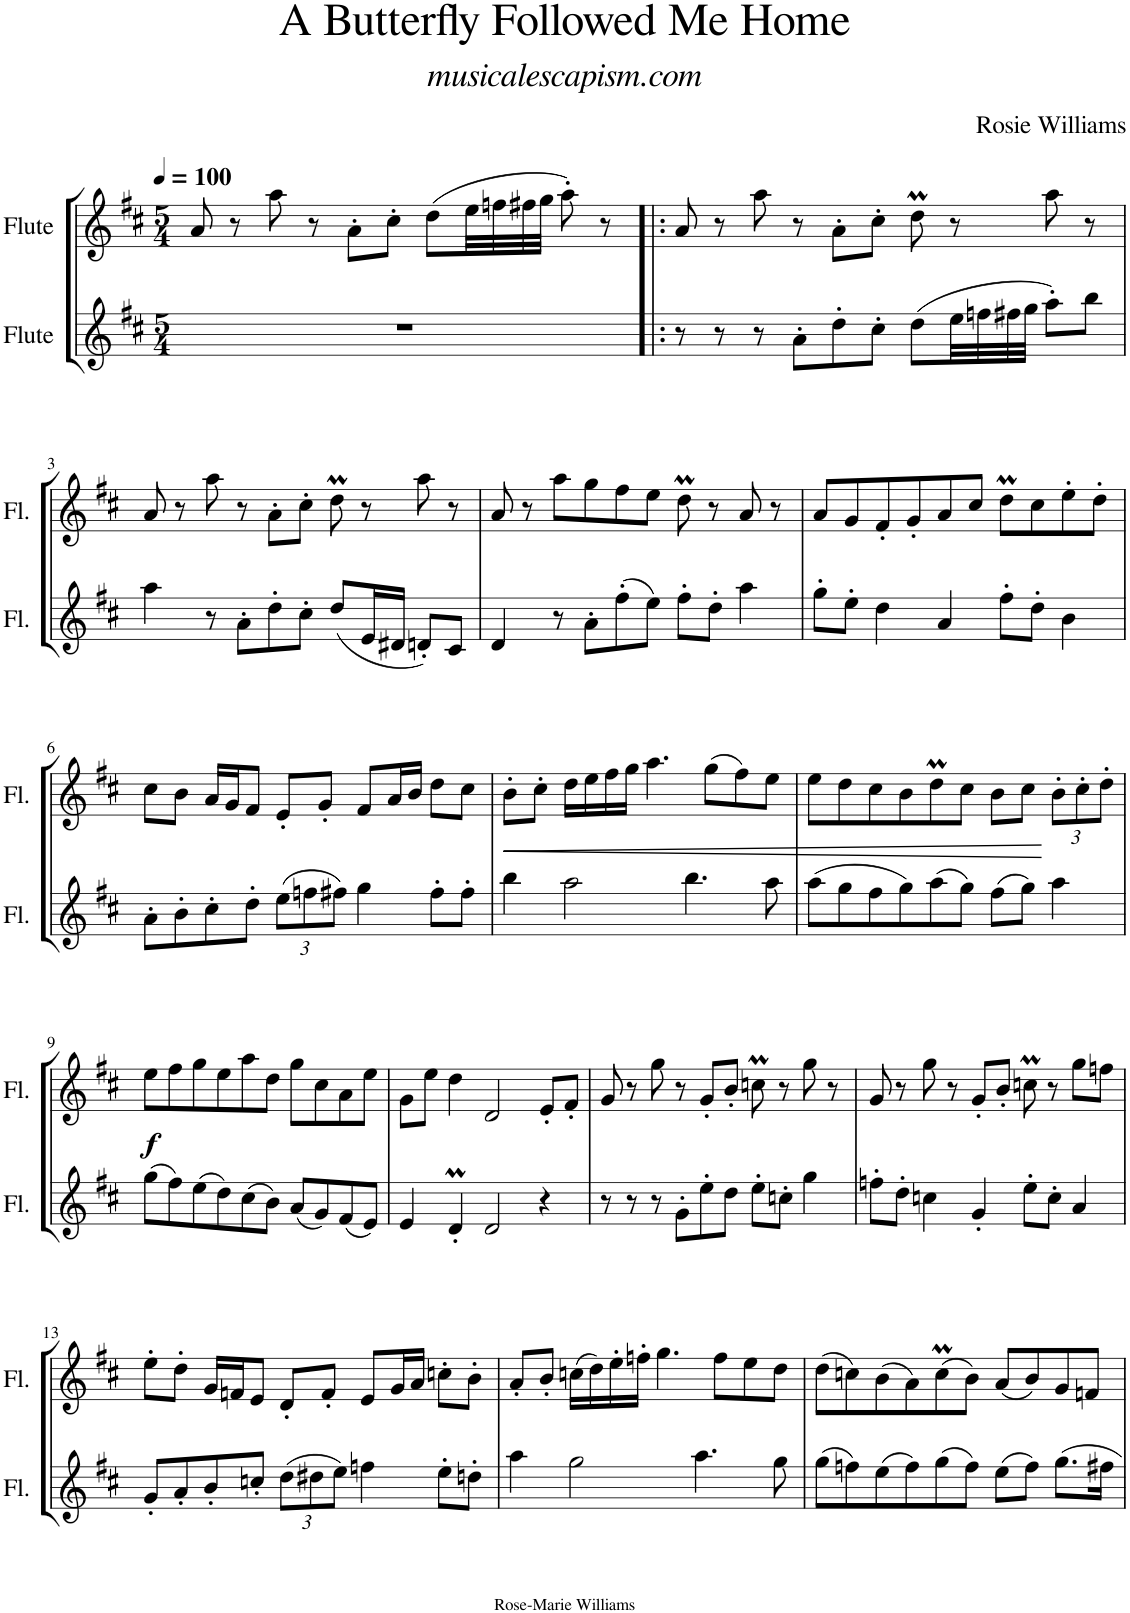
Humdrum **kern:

**kern	**kern	**dynam
*part2	*part1	*part1
*staff2	*staff1	*staff1
*I"Flute	*I"Flute	*
*I'Fl.	*I'Fl.	*
*clefG2	*clefG2	*
*k[f#c#]	*k[f#c#]	*
*M5/4	*M5/4	*
*MM100	*MM100	*
=1	=1	=1
4%5r	8a/	.
.	8r	.
.	8aa\	.
.	8r	.
.	8a'\L	.
.	8cc#'\J	.
.	(>8dd\L	.
.	32ee\LL	.
.	32ffn\	.
.	32ff#X\	.
.	32gg\JJJ	.
.	8aa'\)	.
.	8r	.
=2!|:	=2!|:	=2!|:
8r	8a/	.
8r	8r	.
8r	8aa\	.
8a'\L	8r	.
8dd'\	8a'\L	.
8cc#'\J	8cc#'\J	.
(>8dd\L	8ddM\	.
32ee\LL	8r	.
32ffn\	.	.
32ff#X\	.	.
32gg\JJJ	.	.
8aa'\L)	8aa\	.
8bb\J	8r	.
!!LO:LB:g=z
=3	=3	=3
4aa\	8a/	.
.	8r	.
8r	8aa\	.
8a'\L	8r	.
8dd'\	8a'\L	.
8cc#'\J	8cc#'\J	.
(<8dd/L	8ddM\	.
16e/L	8r	.
16d#X/JJ	.	.
8dn'/L)	8aa\	.
8c#/J	8r	.
=4	=4	=4
4d/	8a/	.
.	8r	.
8r	8aa\L	.
8a'\L	8gg\	.
(>8ff#'\	8ff#\	.
8ee\J)	8ee\J	.
8ff#'\L	8ddM\	.
8dd'\J	8r	.
4aa\	8a/	.
.	8r	.
=5	=5	=5
8gg'\L	8a/L	.
8ee'\J	8g/	.
4dd\	8f#'/	.
.	8g'/	.
4a/	8a/	.
.	8cc#/J	.
8ff#'\L	8ddM\L	.
8dd'\J	8cc#\	.
4b\	8ee'\	.
.	8dd'\J	.
!!LO:LB:g=z
=6	=6	=6
8a'\L	8cc#\L	.
8b'\	8b\J	.
8cc#'\	16a/LL	.
.	16g/J	.
8dd'\J	8f#/J	.
*Xbrackettup	*	*
(>12ee\L	8e'/L	.
12ffn\	.	.
.	8g'/J	.
12ff#X\J)	.	.
4gg\	8f#/L	.
.	16a/L	.
.	16b/JJ	.
8ff#'\L	8dd\L	.
8ff#'\J	8cc#\J	.
=7	=7	=7
!	!	!LO:HP:b
4bb\	8b'\L	<
.	8cc#'\J	.
2aa\	16dd\LL	.
.	16ee\	.
.	16ff#\	.
.	16gg\JJ	.
.	4.aa\	.
4.bb\	.	.
.	(>8gg\L	.
.	8ff#\)	.
8aa\	8ee\J	.
=8	=8	=8
(>8aa\L	8ee\L	.
8gg\	8dd\	.
8ff#\	8cc#\	.
8gg\)	8b\	.
(>8aa\	8ddM\	.
8gg\J)	8cc#\J	.
(>8ff#\L	8b\L	.
8gg\J)	8cc#\J	.
*	*Xbrackettup	*
4aa\	12b'\L	[
.	12cc#'\	.
.	12dd'\J	.
!!LO:LB:g=z
=9	=9	=9
!	!	!LO:DY:b
(>8gg\L	8ee\L	f
8ff#\)	8ff#\	.
(>8ee\	8gg\	.
8dd\)	8ee\	.
(>8cc#\	8aa\	.
8b\J)	8dd\J	.
(<8a/L	8gg\L	.
8g/)	8cc#\	.
(<8f#/	8a\	.
8e/J)	8ee\J	.
=10	=10	=10
4e/	8g\L	.
.	8ee\J	.
4dM'/	4dd\	.
2d/	2d/	.
4r	8e'/L	.
.	8f#'/J	.
=11	=11	=11
8r	8g/	.
8r	8r	.
8r	8gg\	.
8g'\L	8r	.
8ee'\	8g'/L	.
8dd\J	8b'/J	.
8ee'\L	8ccnM\	.
8ccn'\J	8r	.
4gg\	8gg\	.
.	8r	.
=12	=12	=12
8ffn'\L	8g/	.
8dd'\J	8r	.
4ccn\	8gg\	.
.	8r	.
4g'/	8g'/L	.
.	8b'/J	.
8ee'\L	8ccnM\	.
8cc'\J	8r	.
4a/	8gg\L	.
.	8ffn\J	.
!!LO:LB:g=z
=13	=13	=13
8g'/L	8ee'\L	.
8a'/	8dd'\J	.
8b'/	16g/LL	.
.	16fn/J	.
8ccn'/J	8e/J	.
(>12dd\L	8d'/L	.
12dd#X\	.	.
.	8f'/J	.
12ee\J)	.	.
4ffn\	8e/L	.
.	16g/L	.
.	16a/JJ	.
8ee'\L	8ccn'\L	.
8ddn'\J	8b'\J	.
=14	=14	=14
4aa\	8a'/L	.
.	8b'/J	.
2gg\	(>16ccn\LL	.
.	16dd\)	.
.	16ee'\	.
.	16ffn'\JJ	.
.	4.gg\	.
4.aa\	.	.
.	8ff\L	.
.	8ee\	.
8gg\	8dd\J	.
=15	=15	=15
(>8gg\L	(>8dd\L	.
8ffn\)	8ccn\)	.
(>8ee\	(>8b\	.
8ff\)	8a\)	.
(>8gg\	(>8ccM\	.
8ff\J)	8b\J)	.
(>8ee\L	(<8a/L	.
8ff\J)	8b/)	.
8.gg\L	8g/	.
.	8fn/J	.
16ff#X\Jk	.	.
=	=	=
*-	*-	*-
